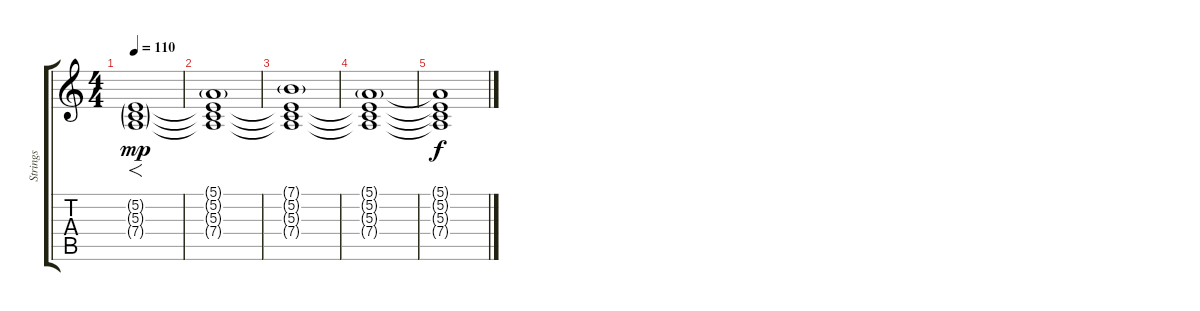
\track ("Strings" "Strings") {instrument synthstrings1}
\staff {score tabs}
\tuning (E4 B3 G3 D3 A2 E2) {hide}
\ts (4 4)
\tempo 110
\clef g2
\ks c
(5.2{g} 5.3{g} 7.4{g}).1{f dy mp} |
(5.1{g} 5.2{t} 5.3{t} 7.4{t}).1 |
(7.1{g} 5.2{t} 5.3{t} 7.4{t}).1{volume 10} |
(5.1{g} 5.2{t} 5.3{t} 7.4{t}).1{volume 9} |
(5.1{t} 5.2{t} 5.3{t} 7.4{t}).1{dy f volume 7}
